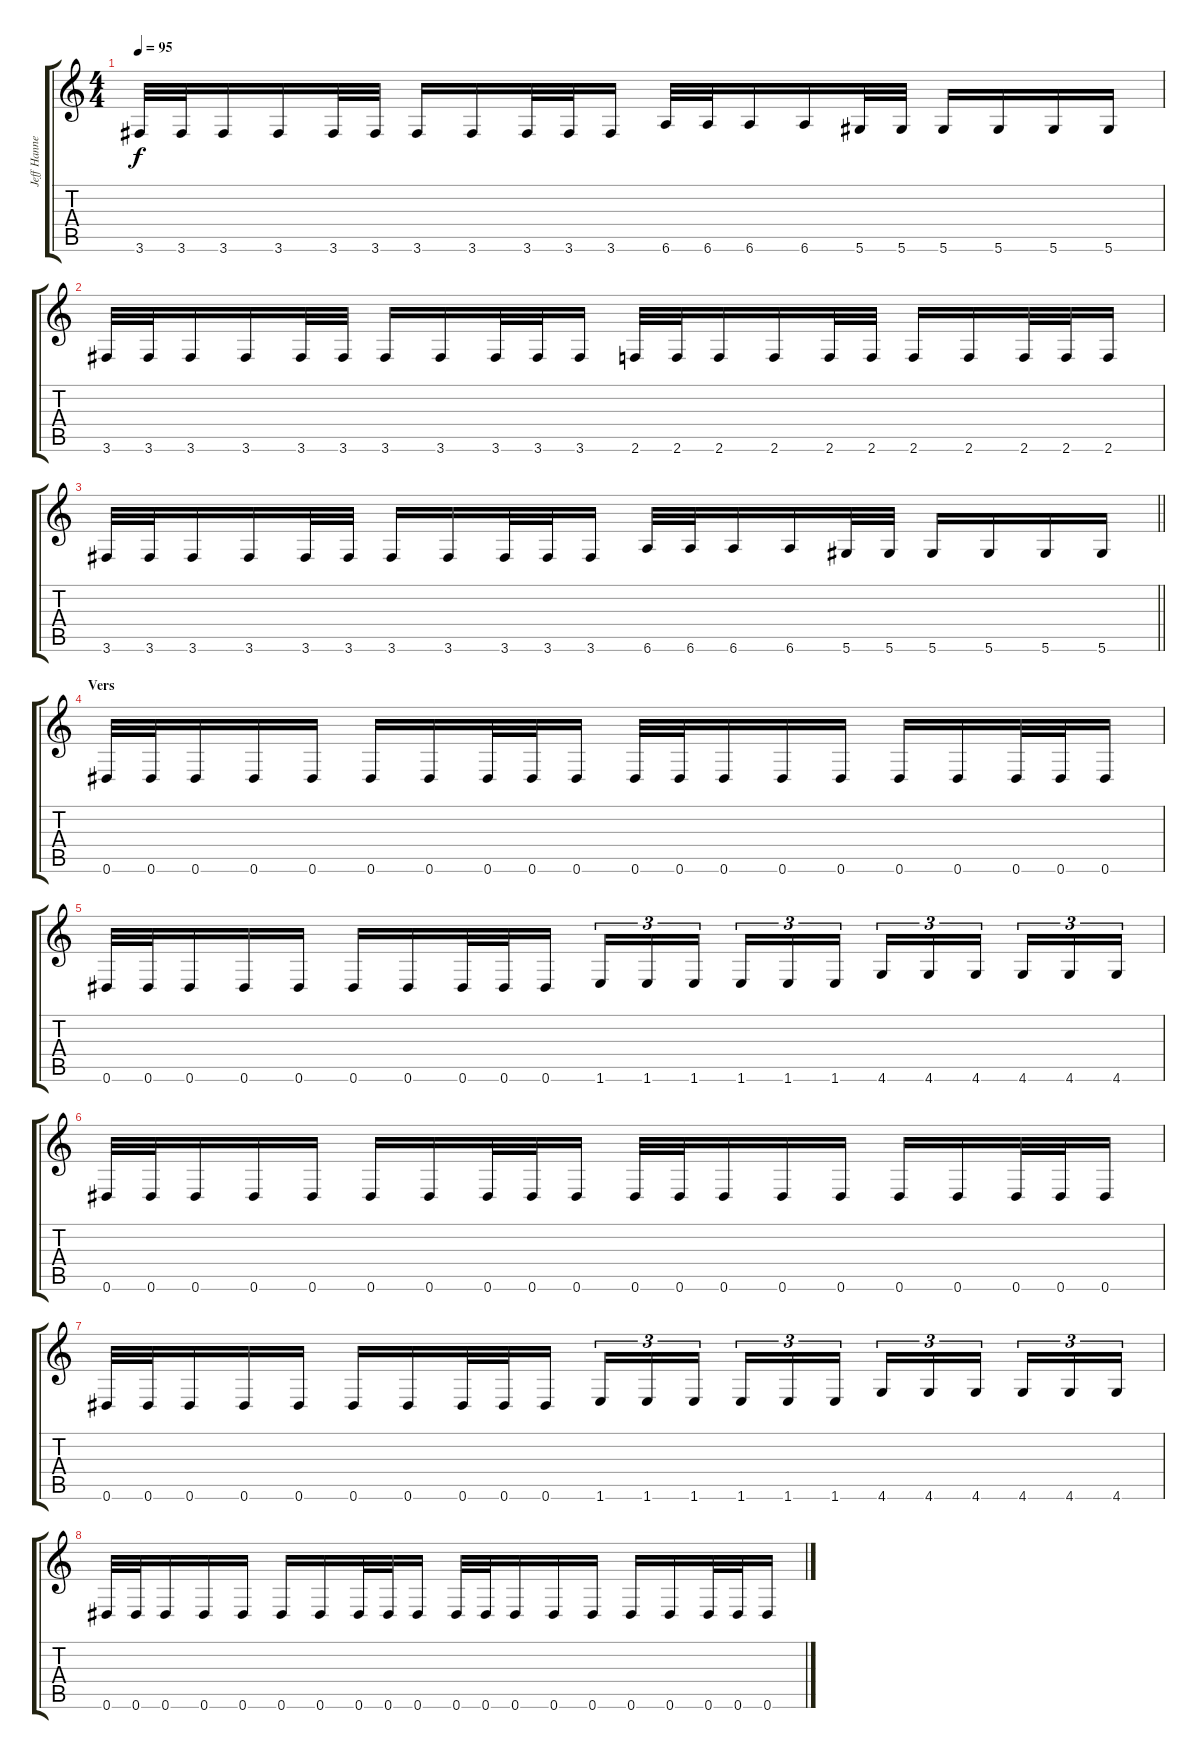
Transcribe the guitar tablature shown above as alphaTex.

\track ("Jeff Hanneman" "Jeff Hanne") {instrument overdrivenguitar}
\staff {score tabs}
\tuning (Eb4 Bb3 Gb3 Db3 Ab2 Eb2) {hide}
\ts (4 4)
\tempo 95
\clef g2
\ks c
3.6.32{dy f} 3.6.32 3.6.16 3.6.16 3.6.32 3.6.32 3.6.16 3.6.16 3.6.32 3.6.32 3.6.16 6.6.32 6.6.32 6.6.16 6.6.16 5.6.32 5.6.32 5.6.16 5.6.16 5.6.16 5.6.16 |
3.6.32 3.6.32 3.6.16 3.6.16 3.6.32 3.6.32 3.6.16 3.6.16 3.6.32 3.6.32 3.6.16 2.6.32 2.6.32 2.6.16 2.6.16 2.6.32 2.6.32 2.6.16 2.6.16 2.6.32 2.6.32 2.6.16 |
\barLineRight lightlight
3.6.32 3.6.32 3.6.16 3.6.16 3.6.32 3.6.32 3.6.16 3.6.16 3.6.32 3.6.32 3.6.16 6.6.32 6.6.32 6.6.16 6.6.16 5.6.32 5.6.32 5.6.16 5.6.16 5.6.16 5.6.16 |
\section ("" "Vers")
0.6.32{volume 16} 0.6.32 0.6.16 0.6.16 0.6.16 0.6.16 0.6.16 0.6.32 0.6.32 0.6.16 0.6.32 0.6.32 0.6.16 0.6.16 0.6.16 0.6.16 0.6.16 0.6.32 0.6.32 0.6.16 |
0.6.32 0.6.32 0.6.16 0.6.16 0.6.16 0.6.16 0.6.16 0.6.32 0.6.32 0.6.16 1.6.16{tu (3 2)} 1.6.16{tu (3 2)} 1.6.16{tu (3 2) beam splitsecondary} 1.6.16{tu (3 2)} 1.6.16{tu (3 2)} 1.6.16{tu (3 2)} 4.6.16{tu (3 2)} 4.6.16{tu (3 2)} 4.6.16{tu (3 2) beam splitsecondary} 4.6.16{tu (3 2)} 4.6.16{tu (3 2)} 4.6.16{tu (3 2)} |
0.6.32 0.6.32 0.6.16 0.6.16 0.6.16 0.6.16 0.6.16 0.6.32 0.6.32 0.6.16 0.6.32 0.6.32 0.6.16 0.6.16 0.6.16 0.6.16 0.6.16 0.6.32 0.6.32 0.6.16 |
0.6.32 0.6.32 0.6.16 0.6.16 0.6.16 0.6.16 0.6.16 0.6.32 0.6.32 0.6.16 1.6.16{tu (3 2)} 1.6.16{tu (3 2)} 1.6.16{tu (3 2) beam splitsecondary} 1.6.16{tu (3 2)} 1.6.16{tu (3 2)} 1.6.16{tu (3 2)} 4.6.16{tu (3 2)} 4.6.16{tu (3 2)} 4.6.16{tu (3 2) beam splitsecondary} 4.6.16{tu (3 2)} 4.6.16{tu (3 2)} 4.6.16{tu (3 2)} |
0.6.32 0.6.32 0.6.16 0.6.16 0.6.16 0.6.16 0.6.16 0.6.32 0.6.32 0.6.16 0.6.32 0.6.32 0.6.16 0.6.16 0.6.16 0.6.16 0.6.16 0.6.32 0.6.32 0.6.16
